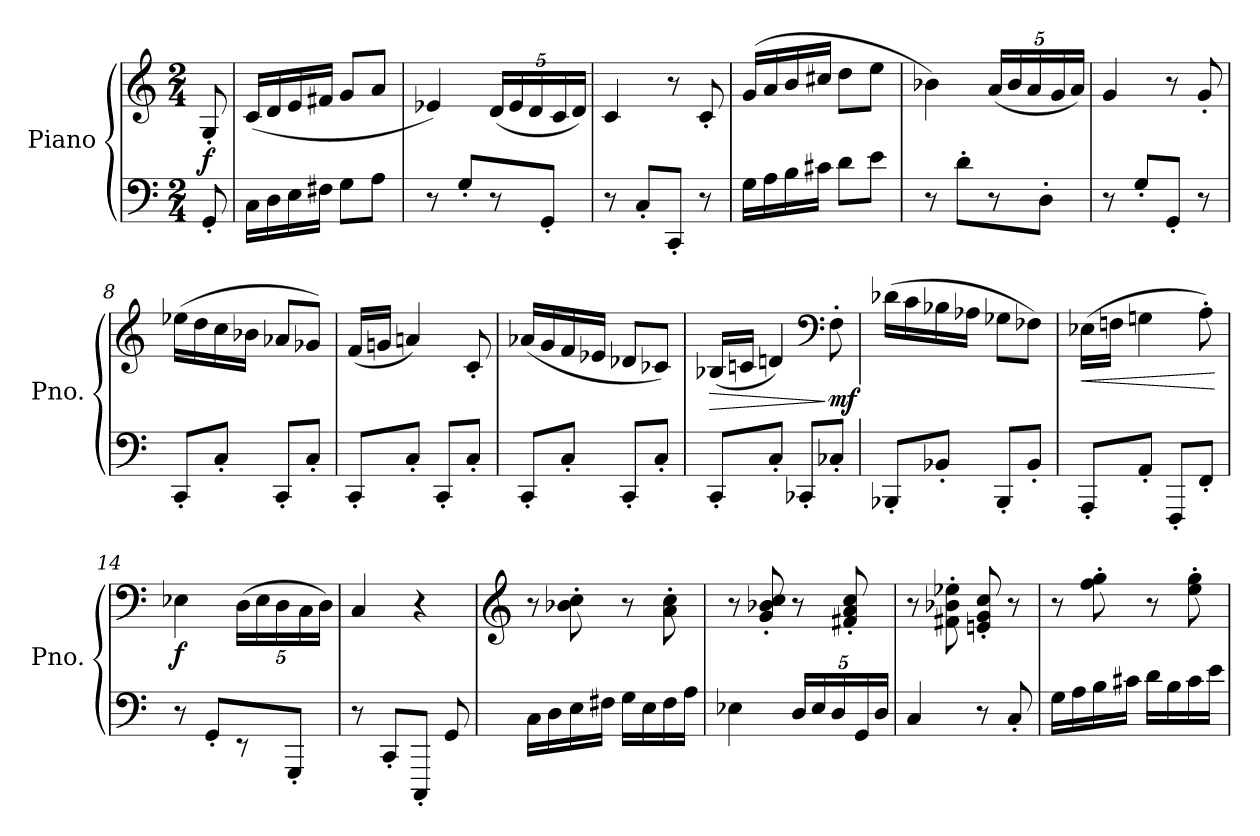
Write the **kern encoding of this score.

**kern	**kern	**dynam
*part1	*part1	*part1
*staff2	*staff1	*staff1/2
*I"Piano	*	*
*I'Pno.	*	*
*clefF4	*clefG2	*
*k[]	*k[]	*
*M2/4	*M2/4	*
*MM94	*MM94	*
=1	=1	=1
!	!	!LO:DY:b
8GG'/	8G'/	f
=2	=2	=2
16C\LL	(<16c/LL	.
16D\	16d/	.
16E\	16e/	.
16F#X\JJ	16f#X/JJ	.
8G\L	8g/L	.
8A\J	8a/J	.
=3	=3	=3
8r	4e-X/)	.
8G'/L	.	.
*	*Xbrackettup	*
8r	(<20d/LL	.
.	20e-/	.
.	20d/	.
8GG'/J	.	.
.	20c/	.
.	20d/JJ)	.
=4	=4	=4
8r	4c/	.
8C'/L	.	.
8CC'/J	8r	.
8r	8c'/	.
=5	=5	=5
16G\LL	(>16g/LL	.
16A\	16a/	.
16B\	16b/	.
16c#X\JJ	16cc#X/JJ	.
8d\L	8dd\L	.
8e\J	8ee\J	.
!!LO:LB:g=z
=6	=6	=6
8r	4b-X\)	.
8d'\L	.	.
8r	(<20a/LL	.
.	20b-/	.
.	20a/	.
8D'\J	.	.
.	20g/	.
.	20a/JJ)	.
=7	=7	=7
8r	4g/	.
8G'/L	.	.
8GG'/J	8r	.
8r	8g'/	.
=8	=8	=8
8CC'/L	(>16ee-X\LL	.
.	16dd\	.
8C'/J	16cc\	.
.	16b-X\JJ	.
8CC'/L	8a-X/L	.
8C'/J	8g-X/J)	.
=9	=9	=9
8CC'/L	(<16f/LL	.
.	16gn/JJ	.
8C'/J	4an/)	.
8CC'/L	.	.
8C'/J	8c'/	.
!!LO:LB:g=z
=10	=10	=10
8CC'/L	(<16a-X/LL	.
.	16g/	.
8C'/J	16f/	.
.	16e-X/JJ	.
8CC'/L	8d-X/L	.
8C'/J	8c-X/J)	.
=11	=11	=11
!	!	!LO:HP:b
8CC'/L	(<16B-X/LL	>
.	16cn/JJ	.
8C'/J	4dn/)	.
8CC-X'/L	.	.
*	*clefF4	*
!	!	!LO:DY:n=1:b
8C-X'/J	8F'\	] mf
=12	=12	=12
8BBB-X'/L	(>16d-X\LL	.
.	16c\	.
8BB-X'/J	16B-X\	.
.	16A-X\JJ	.
8BBB-'/L	8G-X\L	.
8BB-'/J	8F-X\J)	.
=13	=13	=13
!	!	!LO:HP:b
8AAA'/L	(>16E-X\LL	<
.	16Fn\JJ	.
8AA'/J	4Gn\	.
8FFF'/L	.	.
8FF'/J	8A'\)	.
.	.	[
!!LO:LB:g=z
=14	=14	=14
!	!	!LO:DY:b
8r	4E-X\	f
8GG'/L	.	.
8r	(>20D\LL	.
.	20E-\	.
.	20D\	.
8GGG'/J	.	.
.	20C\	.
.	20D\JJ)	.
=15	=15	=15
8r	4C/	.
8CC'/L	.	.
8CCC'/J	4r	.
8GG/	.	.
=16	=16	=16
*	*clefG2	*
16C\LL	8r	.
16D\	.	.
16E\	8b-X\' 8cc\'	.
16F#X\JJ	.	.
16G\LL	8r	.
16E\	.	.
16F#\	8a\' 8cc\'	.
16A\JJ	.	.
=17	=17	=17
4E-X\	8r	.
.	8g/' 8b-X/' 8cc/'	.
*Xbrackettup	*	*
20D/LL	8r	.
20E-/	.	.
20D/	.	.
.	8f#X/' 8a/' 8cc/'	.
20GG/	.	.
20D/JJ	.	.
!!LO:LB:g=z
=18	=18	=18
4C/	8r	.
.	8f#X\' 8b-X\' 8ee-X\'	.
8r	8en/' 8g/' 8cc/'	.
8C'/	8r	.
=19	=19	=19
16G\LL	8r	.
16A\	.	.
16B\	8ff\' 8gg\'	.
16c#X\JJ	.	.
16d\LL	8r	.
16B\	.	.
16c#\	8ee\' 8gg\'	.
16e\JJ	.	.
=	=	=
*-	*-	*-
